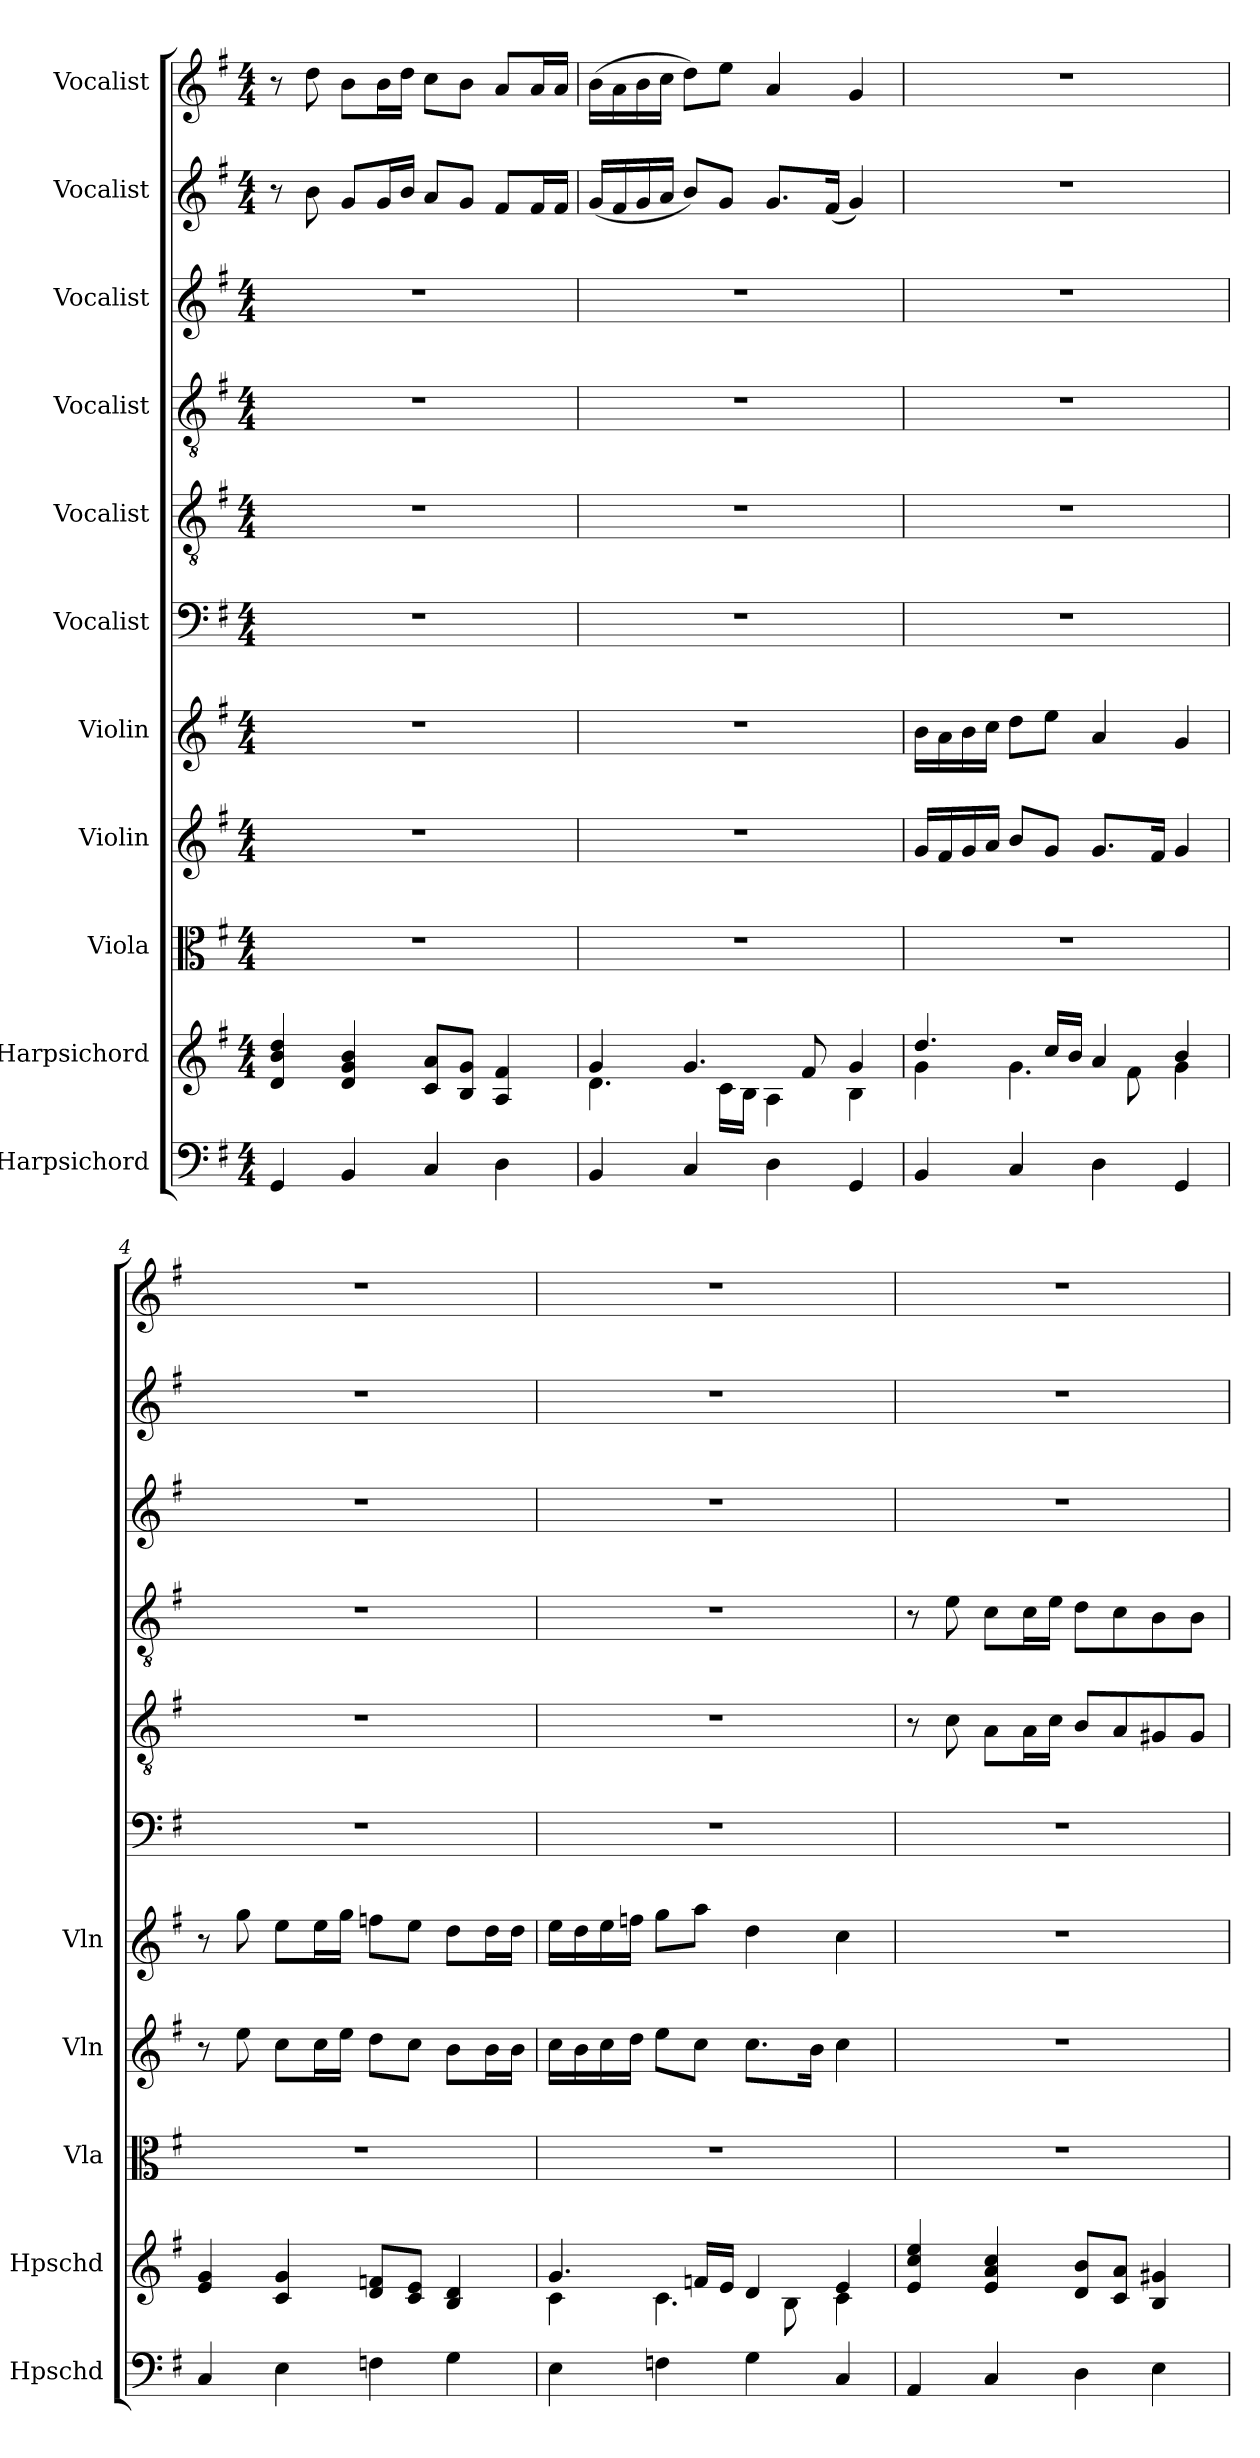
**kern	**kern	**kern	**kern	**kern	**kern	**kern	**kern	**kern	**kern	**kern
*part11	*part10	*part9	*part8	*part7	*part6	*part5	*part4	*part3	*part2	*part1
*staff11	*staff10	*staff9	*staff8	*staff7	*staff6	*staff5	*staff4	*staff3	*staff2	*staff1
*I"Harpsichord	*I"Harpsichord	*I"Viola	*I"Violin	*I"Violin	*I"Vocalist	*I"Vocalist	*I"Vocalist	*I"Vocalist	*I"Vocalist	*I"Vocalist
*I'Hpschd	*I'Hpschd	*I'Vla	*I'Vln	*I'Vln	*	*	*	*	*	*
*clefF4	*clefG2	*clefC3	*clefG2	*clefG2	*clefF4	*clefGv2	*clefGv2	*clefG2	*clefG2	*clefG2
*k[f#]	*k[f#]	*k[f#]	*k[f#]	*k[f#]	*k[f#]	*k[f#]	*k[f#]	*k[f#]	*k[f#]	*k[f#]
*M4/4	*M4/4	*M4/4	*M4/4	*M4/4	*M4/4	*M4/4	*M4/4	*M4/4	*M4/4	*M4/4
*MM80	*MM80	*MM80	*MM80	*MM80	*MM80	*MM80	*MM80	*MM80	*MM80	*MM80
=1	=1	=1	=1	=1	=1	=1	=1	=1	=1	=1
4GG/	4d/ 4b/ 4dd/	1r	1r	1r	1r	1r	1r	1r	8r	8r
.	.	.	.	.	.	.	.	.	8b\	8dd\
4BB/	4d/ 4g/ 4b/	.	.	.	.	.	.	.	8g/L	8b\L
.	.	.	.	.	.	.	.	.	16g/L	16b\L
.	.	.	.	.	.	.	.	.	16b/JJ	16dd\JJ
4C/	8c/ 8a/L	.	.	.	.	.	.	.	8a/L	8cc\L
.	8B/ 8g/J	.	.	.	.	.	.	.	8g/J	8b\J
4D\	4A/ 4f#/	.	.	.	.	.	.	.	8f#/L	8a/L
.	.	.	.	.	.	.	.	.	16f#/L	16a/L
.	.	.	.	.	.	.	.	.	16f#/JJ	16a/JJ
=2	=2	=2	=2	=2	=2	=2	=2	=2	=2	=2
*	*^	*	*	*	*	*	*	*	*	*
4BB/	4g/	4.d\	1r	1r	1r	1r	1r	1r	1r	(16g/LL	(16b\LL
.	.	.	.	.	.	.	.	.	.	16f#/	16a\
.	.	.	.	.	.	.	.	.	.	16g/	16b\
.	.	.	.	.	.	.	.	.	.	16a/JJ	16cc\JJ
4C/	4.g/	.	.	.	.	.	.	.	.	8b/L)	8dd\L)
.	.	16c\LL	.	.	.	.	.	.	.	8g/J	8ee\J
.	.	16B\JJ	.	.	.	.	.	.	.	.	.
4D\	.	4A\	.	.	.	.	.	.	.	8.g/L	4a/
.	8f#/	.	.	.	.	.	.	.	.	.	.
.	.	.	.	.	.	.	.	.	.	(16f#/Jk	.
4GG/	4g/	4B\	.	.	.	.	.	.	.	4g/)	4g/
=3	=3	=3	=3	=3	=3	=3	=3	=3	=3	=3	=3
4BB/	4.dd/	4g\	1r	16g/LL	16b\LL	1r	1r	1r	1r	1r	1r
.	.	.	.	16f#/	16a\	.	.	.	.	.	.
.	.	.	.	16g/	16b\	.	.	.	.	.	.
.	.	.	.	16a/JJ	16cc\JJ	.	.	.	.	.	.
4C/	.	4.g\	.	8b/L	8dd\L	.	.	.	.	.	.
.	16cc/LL	.	.	8g/J	8ee\J	.	.	.	.	.	.
.	16b/JJ	.	.	.	.	.	.	.	.	.	.
4D\	4a/	.	.	8.g/L	4a/	.	.	.	.	.	.
.	.	8f#\	.	.	.	.	.	.	.	.	.
.	.	.	.	16f#/Jk	.	.	.	.	.	.	.
4GG/	4b/	4g\	.	4g/	4g/	.	.	.	.	.	.
*	*v	*v	*	*	*	*	*	*	*	*	*
=4	=4	=4	=4	=4	=4	=4	=4	=4	=4	=4
4C/	4e/ 4g/	1r	8r	8r	1r	1r	1r	1r	1r	1r
.	.	.	8ee\	8gg\	.	.	.	.	.	.
4E\	4c/ 4g/	.	8cc\L	8ee\L	.	.	.	.	.	.
.	.	.	16cc\L	16ee\L	.	.	.	.	.	.
.	.	.	16ee\JJ	16gg\JJ	.	.	.	.	.	.
4Fn\	8d/ 8fn/L	.	8dd\L	8ffn\L	.	.	.	.	.	.
.	8c/ 8e/J	.	8cc\J	8ee\J	.	.	.	.	.	.
4G\	4B/ 4d/	.	8b\L	8dd\L	.	.	.	.	.	.
.	.	.	16b\L	16dd\L	.	.	.	.	.	.
.	.	.	16b\JJ	16dd\JJ	.	.	.	.	.	.
=5	=5	=5	=5	=5	=5	=5	=5	=5	=5	=5
*	*^	*	*	*	*	*	*	*	*	*
4E\	4.g/	4c\	1r	16cc\LL	16ee\LL	1r	1r	1r	1r	1r	1r
.	.	.	.	16b\	16dd\	.	.	.	.	.	.
.	.	.	.	16cc\	16ee\	.	.	.	.	.	.
.	.	.	.	16dd\JJ	16ffn\JJ	.	.	.	.	.	.
4Fn\	.	4.c\	.	8ee\L	8gg\L	.	.	.	.	.	.
.	16fn/LL	.	.	8cc\J	8aa\J	.	.	.	.	.	.
.	16e/JJ	.	.	.	.	.	.	.	.	.	.
4G\	4d/	.	.	8.cc\L	4dd\	.	.	.	.	.	.
.	.	8B\	.	.	.	.	.	.	.	.	.
.	.	.	.	16b\Jk	.	.	.	.	.	.	.
4C/	4e/	4c\	.	4cc\	4cc\	.	.	.	.	.	.
*	*v	*v	*	*	*	*	*	*	*	*	*
=6	=6	=6	=6	=6	=6	=6	=6	=6	=6	=6
4AA/	4e/ 4cc/ 4ee/	1r	1r	1r	1r	8r	8r	1r	1r	1r
.	.	.	.	.	.	8c\	8e\	.	.	.
4C/	4e/ 4a/ 4cc/	.	.	.	.	8A\L	8c\L	.	.	.
.	.	.	.	.	.	16A\L	16c\L	.	.	.
.	.	.	.	.	.	16c\JJ	16e\JJ	.	.	.
4D\	8d/ 8b/L	.	.	.	.	8B/L	8d\L	.	.	.
.	8c/ 8a/J	.	.	.	.	8A/	8c\	.	.	.
4E\	4B/ 4g#X/	.	.	.	.	8G#X/	8B\	.	.	.
.	.	.	.	.	.	8G#/J	8B\J	.	.	.
=	=	=	=	=	=	=	=	=	=	=
*-	*-	*-	*-	*-	*-	*-	*-	*-	*-	*-
